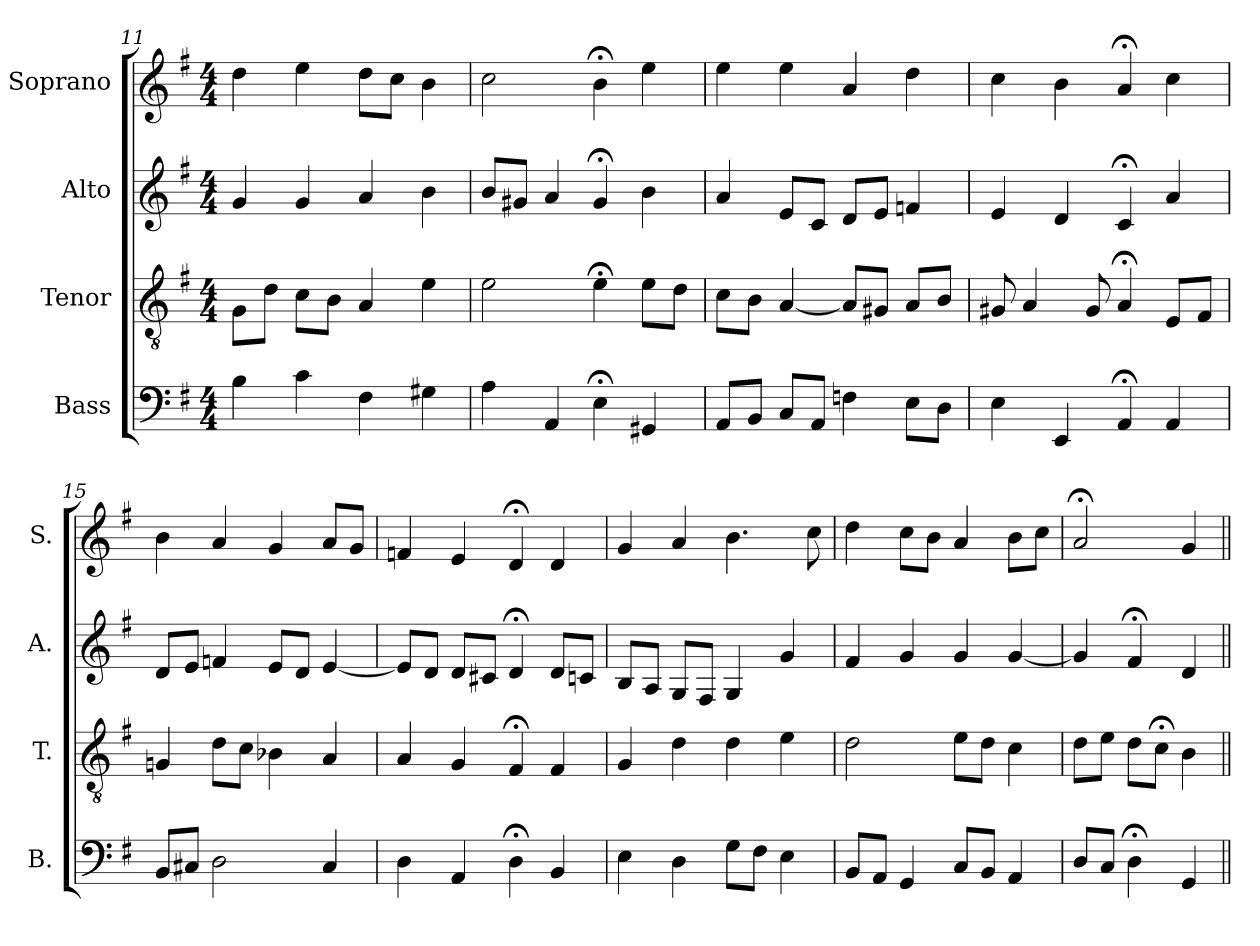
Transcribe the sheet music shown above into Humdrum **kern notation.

**kern	**kern	**kern	**kern
*part4	*part3	*part2	*part1
*staff4	*staff3	*staff2	*staff1
*I"Bass	*I"Tenor	*I"Alto	*I"Soprano
*I'B.	*I'T.	*I'A.	*I'S.
!!LO:PB:g=z
*clefF4	*clefGv2	*clefG2	*clefG2
*	*ITrd7c12	*	*
*k[f#]	*k[f#]	*k[f#]	*k[f#]
*G:	*G:	*G:	*G:
*M4/4	*M4/4	*M4/4	*M4/4
=11	=11	=11	=11
4B\	8GG\L	4g/	4dd\
.	8D\J	.	.
4c\	8C\L	4g/	4ee\
.	8BB\J	.	.
4F#\	4AA/	4a/	8dd\L
.	.	.	8cc\J
4G#X\	4E\	4b\	4b\
=12	=12	=12	=12
4A\	2E\	8b/L	2cc\
.	.	8g#X/J	.
4AA/	.	4a/	.
4E;<\	4E;<\	4g#;</	4b;<\
4GG#X/	8E\L	4b\	4ee\
.	8D\J	.	.
=13	=13	=13	=13
8AA/L	8C\L	4a/	4ee\
8BB/J	8BB\J	.	.
8C/L	[4AA/	8e/L	4ee\
8AA/J	.	8c/J	.
4Fn\	8AA/L]	8d/L	4a/
.	8GG#X/J	8e/J	.
8E\L	8AA/L	4fn/	4dd\
8D\J	8BB/J	.	.
=14	=14	=14	=14
4E\	8GG#X/	4e/	4cc\
.	4AA/	.	.
4EE/	.	4d/	4b\
.	8GG#/	.	.
4AA;</	4AA;</	4c;</	4a;</
4AA/	8EE/L	4a/	4cc\
.	8FF#/J	.	.
!!LO:LB:g=z
=15	=15	=15	=15
8BB/L	4GGn/	8d/L	4b\
8C#X/J	.	8e/J	.
2D\	8D\L	4fn/	4a/
.	8C\J	.	.
.	4BB-X\	8e/L	4g/
.	.	8d/J	.
4C#/	4AA/	[4e/	8a/L
.	.	.	8g/J
=16	=16	=16	=16
4D\	4AA/	8e/L]	4fn/
.	.	8d/J	.
4AA/	4GG/	8d/L	4e/
.	.	8c#X/J	.
4D;<\	4FF#;</	4d;</	4d;</
4BB/	4FF#/	8d/L	4d/
.	.	8cn/J	.
!!LO:LB:g=z
=17	=17	=17	=17
4E\	4GG/	8B/L	4g/
.	.	8A/J	.
4D\	4D\	8G/L	4a/
.	.	8F#/J	.
8G\L	4D\	4G/	4.b\
8F#\J	.	.	.
4E\	4E\	4g/	.
.	.	.	8cc\
=18	=18	=18	=18
8BB/L	2D\	4f#/	4dd\
8AA/J	.	.	.
4GG/	.	4g/	8cc\L
.	.	.	8b\J
8C/L	8E\L	4g/	4a/
8BB/J	8D\J	.	.
4AA/	4C\	[4g/	8b\L
.	.	.	8cc\J
=19	=19	=19	=19
8D/L	8D\L	4g/]	2a;</
8C/J	8E\J	.	.
4D;<\	8D\L	4f#;</	.
.	8C;<\J	.	.
4GG/	4BB\	4d/	4g/
=||	=||	=||	=||
*-	*-	*-	*-
